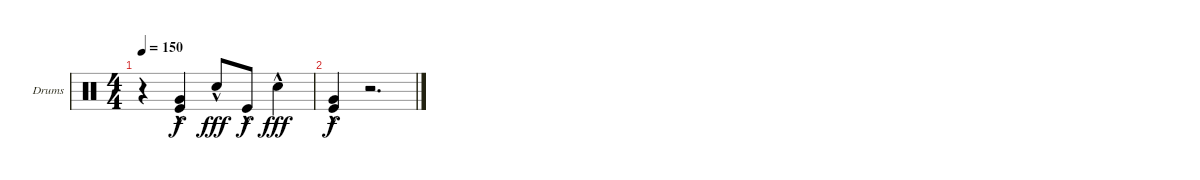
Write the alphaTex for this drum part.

\bracketExtendMode groupsimilarinstruments
\firstSystemTrackNameOrientation horizontal
\otherSystemsTrackNameOrientation horizontal
\track ("Drumkit" "Drums") {solo instrument percussion}
\staff {score}
\articulation defaults
\ts (4 4)
\tempo 150
\clef neutral
\ks c
r.4{dy fff} ("Very Low Tom (hit)"{hac} "Kick (hit)"{hac}).4{dy f} "Snare (hit) 2"{hac}.8{dy fff} "Kick (hit)"{hac}.8{dy f} "Snare (hit) 2"{hac}.4{dy fff} |
("Very Low Tom (hit)"{hac} "Kick (hit)"{hac}).4{dy f} r.2{d}
